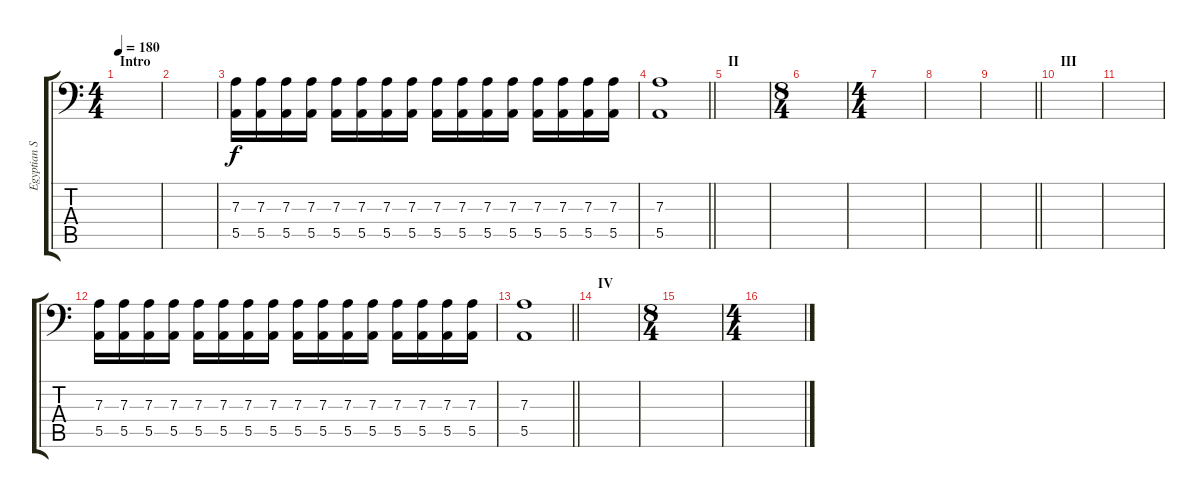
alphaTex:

\track ("Egyptian Sound" "Egyptian S") {instrument pad2warm}
\staff {score tabs}
\tuning (B3 Gb3 D3 A2 E2 A1) {hide}
\ts (4 4)
\section ("" "Intro")
\tempo 180
\clef f4
\ks c
|
|
(7.3 5.5).16 (7.3 5.5).16 (7.3 5.5).16 (7.3 5.5).16 (7.3 5.5).16 (7.3 5.5).16 (7.3 5.5).16 (7.3 5.5).16 (7.3 5.5).16 (7.3 5.5).16 (7.3 5.5).16 (7.3 5.5).16 (7.3 5.5).16 (7.3 5.5).16 (7.3 5.5).16 (7.3 5.5).16 |
\barLineRight lightlight
(7.3 5.5).1 |
\section ("" "II")
|
\ts (8 4)
|
\ts (4 4)
|
|
\barLineRight lightlight
|
\section ("" "III")
|
|
(7.3 5.5).16 (7.3 5.5).16 (7.3 5.5).16 (7.3 5.5).16 (7.3 5.5).16 (7.3 5.5).16 (7.3 5.5).16 (7.3 5.5).16 (7.3 5.5).16 (7.3 5.5).16 (7.3 5.5).16 (7.3 5.5).16 (7.3 5.5).16 (7.3 5.5).16 (7.3 5.5).16 (7.3 5.5).16 |
\barLineRight lightlight
(7.3 5.5).1 |
\section ("" "IV")
|
\ts (8 4)
|
\ts (4 4)
